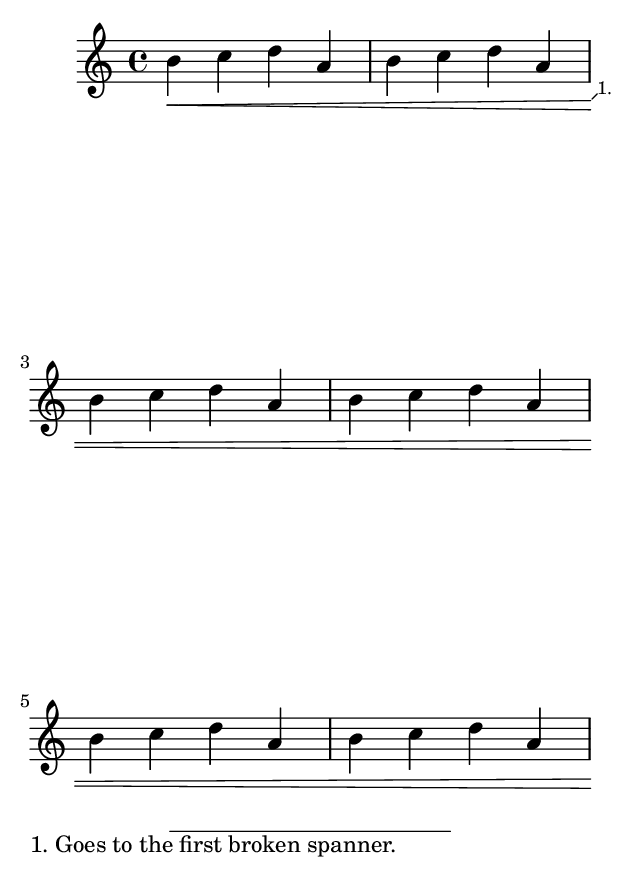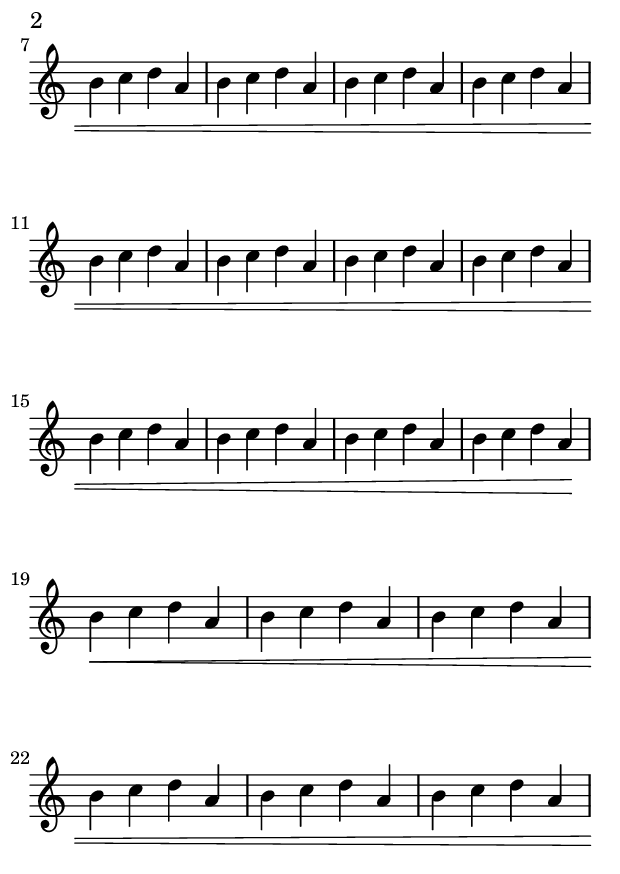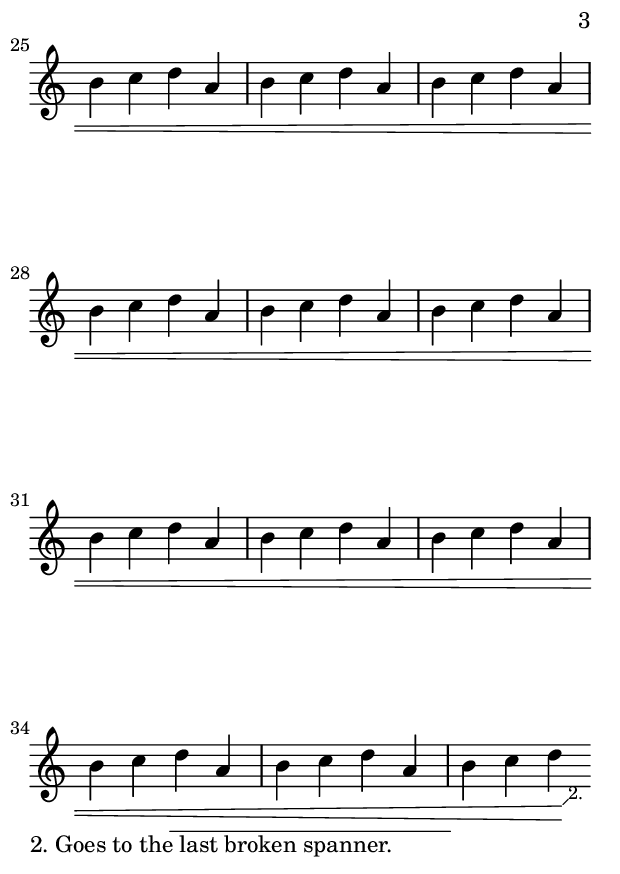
\version "2.14.0"
\header {
  texidoc = "Footnotes are annotated at the correct place, and the
annotation goes to the correct page."
}

#(set-default-paper-size "a6")

\paper {
  ragged-last-bottom = ##f
  footnote-auto-numbering = ##f
}

\book {

\relative c'' {
\footnoteGrob #'Hairpin
              #'(0.5 . 0.5)
              \markup { \tiny "1." }
              \markup { 1. \justify { Goes to the first broken spanner. } }
b4\< c d a
b c d a
b c d a
b c d a
b c d a
b c d a \break \pageBreak
b c d a
b c d a
b c d a
b c d a
b c d a
b c d a
b c d a
b c d a
b c d a
b c d a
b c d a
b c d a\!

\once \override FootnoteSpanner #'spanner-placement = #RIGHT
\footnoteGrob #'Hairpin
              #'(0.5 . 0.5)
              \markup { \tiny "2." }
              \markup { 2. \justify { Goes to the last broken spanner. } }
b4\< c d a
b c d a
b c d a
b c d a
b c d a
b c d a \break \pageBreak
b c d a
b c d a
b c d a
b c d a
b c d a
b c d a
b c d a
b c d a
b c d a
b c d a
b c d a
b c d\!
}}
